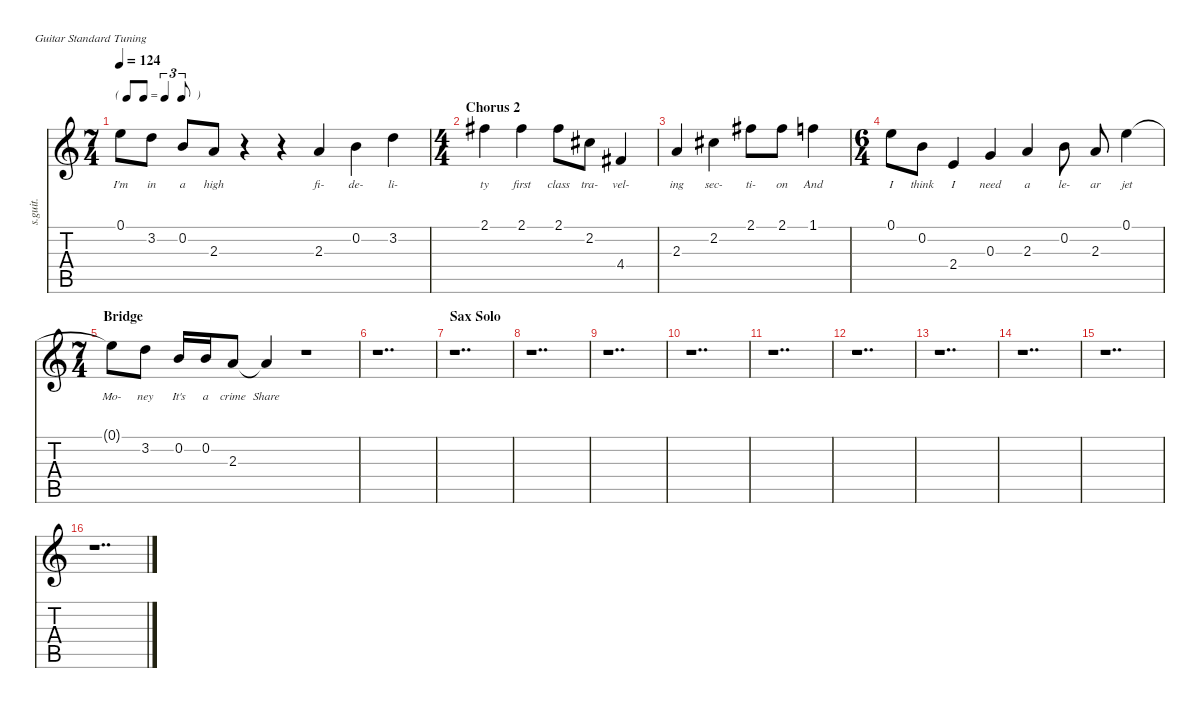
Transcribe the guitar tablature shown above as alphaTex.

\defaultSystemsLayout 4
\hideDynamics
\bracketExtendMode nobrackets
\track ("David Gilmour | Lead Vocals" "s.guit.") {instrument lead6voice}
\staff {score tabs}
\tuning (E4 B3 G3 D3 A2 E2)
\displaytranspose 12
\ts (7 4)
\tf triplet8th
\tempo 124
\clef g2
\ks c
0.1{t}.8{lyrics (0 "I'm") lyrics (1 "") lyrics (2 "") lyrics (3 "") lyrics (4 "") dy f} 3.2.8{lyrics (0 "in") lyrics (1 "") lyrics (2 "") lyrics (3 "") lyrics (4 "")} 0.2.8{lyrics (0 "a") lyrics (1 "") lyrics (2 "") lyrics (3 "") lyrics (4 "")} 2.3.8{lyrics (0 "high") lyrics (1 "") lyrics (2 "") lyrics (3 "") lyrics (4 "")} r.4 r.4 2.3.4{lyrics (0 "fi-") lyrics (1 "") lyrics (2 "") lyrics (3 "") lyrics (4 "")} 0.2.4{lyrics (0 "de-") lyrics (1 "") lyrics (2 "") lyrics (3 "") lyrics (4 "")} 3.2.4{lyrics (0 "li-") lyrics (1 "") lyrics (2 "") lyrics (3 "") lyrics (4 "")} |
\ts (4 4)
\beaming (8 2 2 2 2)
\section ("" "Chorus 2")
2.1{acc #}.4{lyrics (0 "ty") lyrics (1 "") lyrics (2 "") lyrics (3 "") lyrics (4 "")} 2.1{acc #}.4{lyrics (0 "first") lyrics (1 "") lyrics (2 "") lyrics (3 "") lyrics (4 "")} 2.1{acc #}.8{lyrics (0 "class") lyrics (1 "") lyrics (2 "") lyrics (3 "") lyrics (4 "")} 2.2{acc #}.8{lyrics (0 "tra-") lyrics (1 "") lyrics (2 "") lyrics (3 "") lyrics (4 "")} 4.4{acc #}.4{lyrics (0 "vel-") lyrics (1 "") lyrics (2 "") lyrics (3 "") lyrics (4 "")} |
2.3.4{lyrics (0 "ing") lyrics (1 "") lyrics (2 "") lyrics (3 "") lyrics (4 "")} 2.2{acc #}.4{lyrics (0 "sec-") lyrics (1 "") lyrics (2 "") lyrics (3 "") lyrics (4 "")} 2.1{acc #}.8{lyrics (0 "ti-") lyrics (1 "") lyrics (2 "") lyrics (3 "") lyrics (4 "")} 2.1{acc #}.8{lyrics (0 "on") lyrics (1 "") lyrics (2 "") lyrics (3 "") lyrics (4 "")} 1.1.4{lyrics (0 "And") lyrics (1 "") lyrics (2 "") lyrics (3 "") lyrics (4 "")} |
\ts (6 4)
\beaming (8 2 2 2 2)
0.1.8{lyrics (0 "I") lyrics (1 "") lyrics (2 "") lyrics (3 "") lyrics (4 "")} 0.2.8{lyrics (0 "think") lyrics (1 "") lyrics (2 "") lyrics (3 "") lyrics (4 "")} 2.4.4{lyrics (0 "I") lyrics (1 "") lyrics (2 "") lyrics (3 "") lyrics (4 "")} 0.3.4{lyrics (0 "need") lyrics (1 "") lyrics (2 "") lyrics (3 "") lyrics (4 "")} 2.3.4{lyrics (0 "a") lyrics (1 "") lyrics (2 "") lyrics (3 "") lyrics (4 "")} 0.2.8{lyrics (0 "le-") lyrics (1 "") lyrics (2 "") lyrics (3 "") lyrics (4 "")} 2.3.8{lyrics (0 "ar") lyrics (1 "") lyrics (2 "") lyrics (3 "") lyrics (4 "")} 0.1.4{lyrics (0 "jet") lyrics (1 "") lyrics (2 "") lyrics (3 "") lyrics (4 "")} |
\ts (7 4)
\beaming (8 2 2 2 2)
\section ("" "Bridge")
0.1{t}.8{lyrics (0 "Mo-") lyrics (1 "") lyrics (2 "") lyrics (3 "") lyrics (4 "")} 3.2.8{lyrics (0 "ney") lyrics (1 "") lyrics (2 "") lyrics (3 "") lyrics (4 "")} 0.2.16{lyrics (0 "It's") lyrics (1 "") lyrics (2 "") lyrics (3 "") lyrics (4 "")} 0.2.16{lyrics (0 "a") lyrics (1 "") lyrics (2 "") lyrics (3 "") lyrics (4 "")} 2.3.8{lyrics (0 "crime") lyrics (1 "") lyrics (2 "") lyrics (3 "") lyrics (4 "")} 2.3{t}.4{lyrics (0 "Share") lyrics (1 "") lyrics (2 "") lyrics (3 "") lyrics (4 "")} r.1 |
r.1{dd} |
\section ("" "Sax Solo")
r.1{dd} |
r.1{dd} |
r.1{dd} |
r.1{dd} |
r.1{dd} |
r.1{dd} |
r.1{dd} |
r.1{dd} |
r.1{dd} |
r.1{dd}
